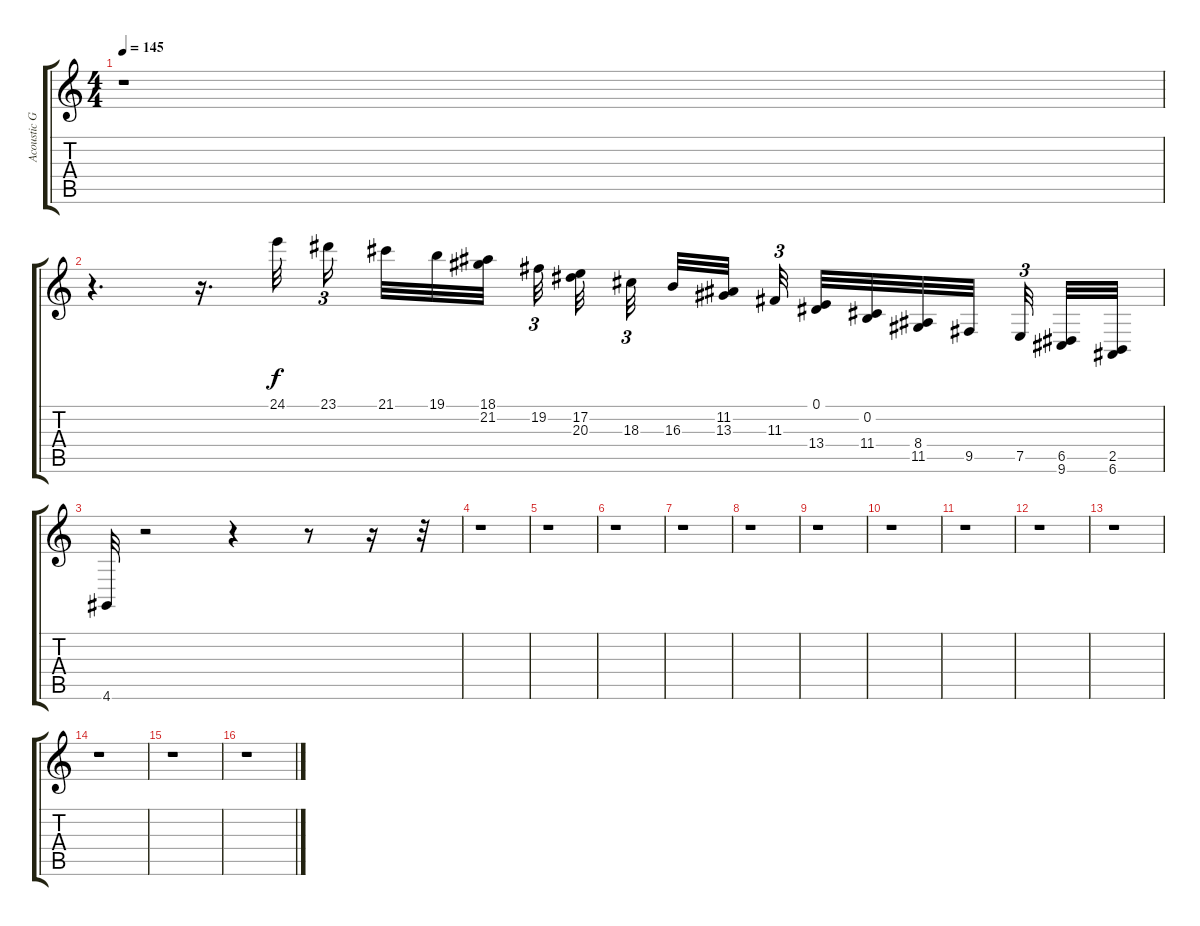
\track ("Acoustic Grand Piano - ____________ ____" "Acoustic G") {instrument acousticgrandpiano}
\staff {score tabs}
\tuning (E4 B3 G3 D3 A2 E2) {hide}
\ts (4 4)
\tempo 145
\clef g2
\ks c
r.1{dy f} |
r.4{d} r.16{d} 24.1.32 23.1.16{tu (3 2) beam splitsecondary} 21.1.32 19.1.32 (18.1 21.2).32{beam splitsecondary} 19.2.32{tu (3 2) beam splitsecondary} (17.2 20.3).32{beam splitsecondary} 18.3.32{tu (3 2) beam splitsecondary} 16.3.32 (11.2 13.3).32 11.3.32{tu (3 2) beam splitsecondary} (0.1 13.4).32 (0.2 11.4).32 (8.4 11.5).32 9.5.32{beam splitsecondary} 7.5.32{tu (3 2) beam splitsecondary} (6.5 9.6).32 (2.5 6.6).32 |
4.6.32 r.2 r.4 r.8 r.16 r.32 |
r.1 |
r.1 |
r.1 |
r.1 |
r.1 |
r.1 |
r.1 |
r.1 |
r.1 |
r.1 |
r.1 |
r.1 |
r.1
